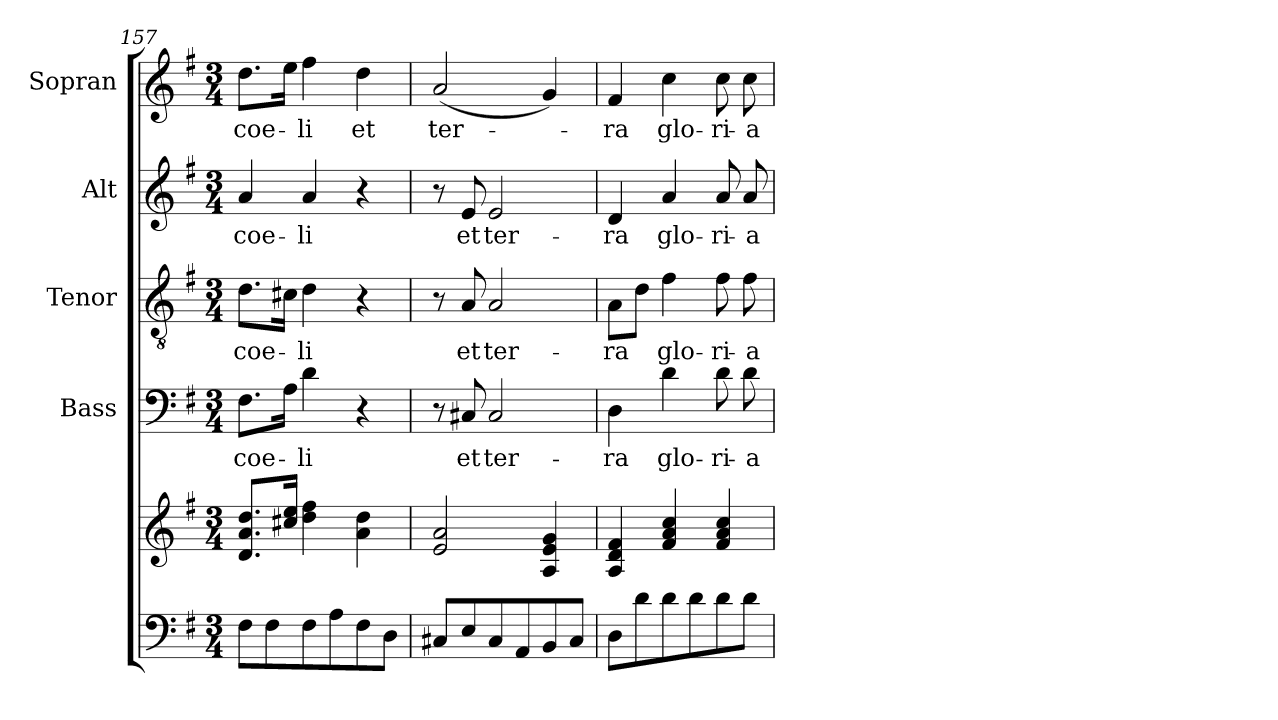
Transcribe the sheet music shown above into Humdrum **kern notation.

**kern	**kern	**kern	**text	**kern	**text	**kern	**text	**kern	**text
*part5	*part5	*part4	*part4	*part3	*part3	*part2	*part2	*part1	*part1
*staff6	*staff5	*staff4	*staff4	*staff3	*staff3	*staff2	*staff2	*staff1	*staff1
*	*	*I"Bass	*	*I"Tenor	*	*I"Alt	*	*I"Sopran	*
*	*	*I'B.	*	*I'T.	*	*I'A.	*	*I'S.	*
*clefF4	*clefG2	*clefF4	*	*clefGv2	*	*clefG2	*	*clefG2	*
*k[f#]	*k[f#]	*k[f#]	*	*k[f#]	*	*k[f#]	*	*k[f#]	*
*G:	*G:	*G:	*	*G:	*	*G:	*	*G:	*
*M3/4	*M3/4	*M3/4	*	*M3/4	*	*M3/4	*	*M3/4	*
=157	=157	=157	=157	=157	=157	=157	=157	=157	=157
!	!	!	!LO:LY:b	!	!LO:LY:b	!	!LO:LY:b	!	!LO:LY:b
8F#\L	8.d/ 8.a/ 8.dd/L	8.F#\L	coe-	8.d\L	coe-	4a/	coe-	8.dd\L	coe-
8F#\	.	.	.	.	.	.	.	.	.
.	16cc#X/ 16ee/Jk	16A\Jk	.	16c#X\Jk	.	.	.	16ee\Jk	.
!	!	!	!LO:LY:b	!	!LO:LY:b	!	!LO:LY:b	!	!LO:LY:b
8F#\	4dd\ 4ff#\	4d\	-li	4d\	-li	4a/	-li	4ff#\	-li
8A\	.	.	.	.	.	.	.	.	.
!	!	!	!	!	!	!	!	!	!LO:LY:b
8F#\	4a\ 4dd\	4r	.	4r	.	4r	.	4dd\	et
8D\J	.	.	.	.	.	.	.	.	.
=158	=158	=158	=158	=158	=158	=158	=158	=158	=158
!	!	!	!	!	!	!	!	!	!LO:LY:b
8C#X/L	2e/ 2a/	8r	.	8r	.	8r	.	(<2a/	ter-
!	!	!	!LO:LY:b	!	!LO:LY:b	!	!LO:LY:b	!	!
8E/	.	8C#X/	et	8A/	et	8e/	et	.	.
!	!	!	!LO:LY:b	!	!LO:LY:b	!	!LO:LY:b	!	!
8C#/	.	2C#/	ter-	2A/	ter-	2e/	ter-	.	.
8AA/	.	.	.	.	.	.	.	.	.
8BB/	4A/ 4e/ 4g/	.	.	.	.	.	.	4g/)	.
8C#/J	.	.	.	.	.	.	.	.	.
=159	=159	=159	=159	=159	=159	=159	=159	=159	=159
!	!	!	!LO:LY:b	!	!LO:LY:b	!	!LO:LY:b	!	!LO:LY:b
8D\L	4A/ 4d/ 4f#/	4D\	-ra	8A\L	-ra	4d/	-ra	4f#/	-ra
8d\	.	.	.	8d\J	.	.	.	.	.
!	!	!	!LO:LY:b	!	!LO:LY:b	!	!LO:LY:b	!	!LO:LY:b
8d\	4f#/ 4a/ 4cc/	4d\	glo-	4f#\	glo-	4a/	glo-	4cc\	glo-
8d\	.	.	.	.	.	.	.	.	.
!	!	!	!LO:LY:b	!	!LO:LY:b	!	!LO:LY:b	!	!LO:LY:b
8d\	4f#/ 4a/ 4cc/	8d\	-ri-	8f#\	-ri-	8a/	-ri-	8cc\	-ri-
!	!	!	!LO:LY:b	!	!LO:LY:b	!	!LO:LY:b	!	!LO:LY:b
8d\J	.	8d\	-a	8f#\	-a	8a/	-a	8cc\	-a
=	=	=	=	=	=	=	=	=	=
*-	*-	*-	*-	*-	*-	*-	*-	*-	*-
